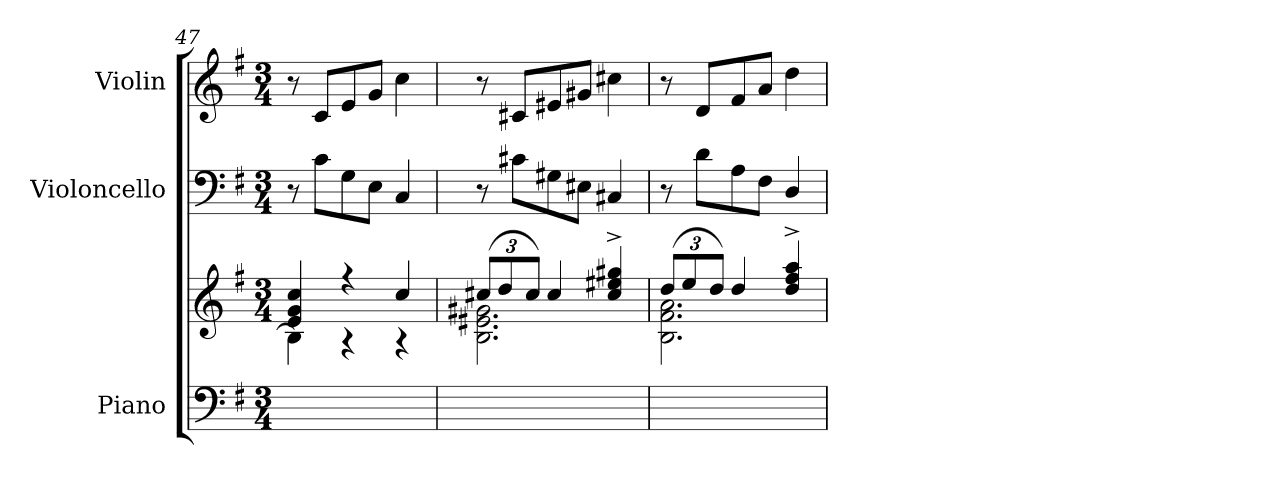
**kern	**kern	**kern	**kern
*part3	*part3	*part2	*part1
*staff4	*staff3	*staff2	*staff1
*I"Piano	*	*I"Violoncello	*I"Violin
*I'Pno.	*	*I'Vc.	*I'Vln.
*clefF4	*clefG2	*clefF4	*clefG2
*k[f#]	*k[f#]	*k[f#]	*k[f#]
*M3/4	*M3/4	*M3/4	*M3/4
=47	=47	=47	=47
*	*^	*	*
2.ryy	4e/ 4g/ 4cc/	4B\]	8r	8r
.	.	.	8c\L	8c/L
.	4r	4r	8G\	8e/
.	.	.	8E\J	8g/J
.	4cc/	4r	4C/	4cc\
!!LO:LB:g=z
=48	=48	=48	=48	=48
*	*Xbrackettup	*	*	*
2.ryy	(12cc#X/L	2.B\ 2.e#X\ 2.g#X\	8r	8r
.	12dd/	.	.	.
.	.	.	8c#X\L	8c#X/L
.	12cc#/J)	.	.	.
.	4cc#/	.	8G#X\	8e#X/
.	.	.	8E#X\J	8g#X/J
.	4cc#/^ 4ee#X/^ 4gg#X/^	.	4C#X/	4cc#X\
=49	=49	=49	=49	=49
2.ryy	(12dd/L	2.B\ 2.f#\ 2.a\	8r	8r
.	12ee/	.	.	.
.	.	.	8d\L	8d/L
.	12dd/J)	.	.	.
.	4dd/	.	8A\	8f#/
.	.	.	8F#\J	8a/J
.	4dd/^ 4ff#/^ 4aa/^	.	4D/	4dd\
*	*v	*v	*	*
=	=	=	=
*-	*-	*-	*-
